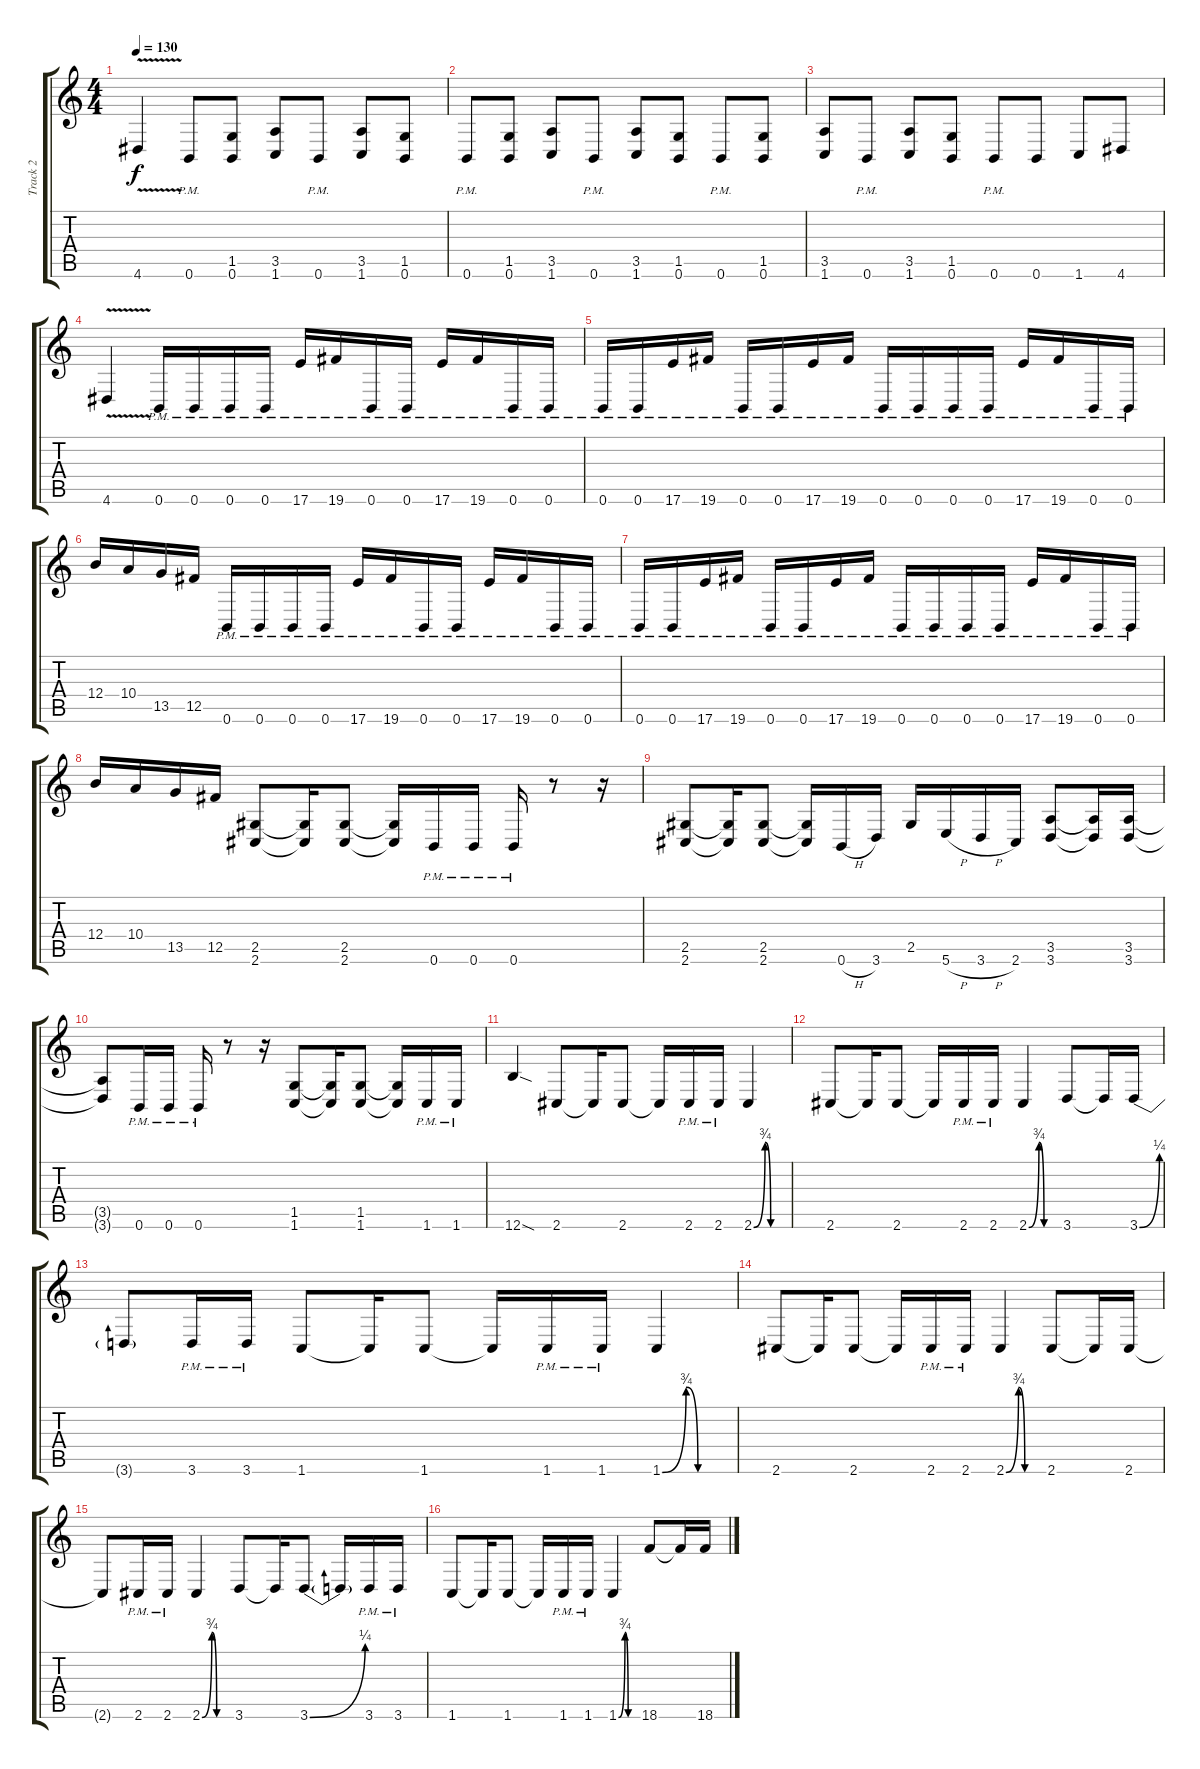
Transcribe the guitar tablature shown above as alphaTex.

\track ("Track 2" "Track 2") {instrument overdrivenguitar}
\staff {score tabs}
\tuning (Db4 Ab3 E3 B2 Gb2 B1) {hide}
\ts (4 4)
\tempo 130
\clef g2
\ks c
4.6{v}.4{dy f} 0.6{pm}.8 (1.5 0.6).8 (3.5 1.6).8 0.6{pm}.8 (3.5 1.6).8 (1.5 0.6).8 |
0.6{pm}.8 (1.5 0.6).8 (3.5 1.6).8 0.6{pm}.8 (3.5 1.6).8 (1.5 0.6).8 0.6{pm}.8 (1.5 0.6).8 |
(3.5 1.6).8 0.6{pm}.8 (3.5 1.6).8 (1.5 0.6).8 0.6{pm}.8 0.6.8 1.6.8 4.6.8 |
4.6{v}.4 0.6{pm}.16 0.6{pm}.16 0.6{pm}.16 0.6{pm}.16 17.6{pm}.16 19.6{pm}.16 0.6{pm}.16 0.6{pm}.16 17.6{pm}.16 19.6{pm}.16 0.6{pm}.16 0.6{pm}.16 |
0.6{pm}.16 0.6{pm}.16 17.6{pm}.16 19.6{pm}.16 0.6{pm}.16 0.6{pm}.16 17.6{pm}.16 19.6{pm}.16 0.6{pm}.16 0.6{pm}.16 0.6{pm}.16 0.6{pm}.16 17.6{pm}.16 19.6{pm}.16 0.6{pm}.16 0.6{pm}.16 |
12.4.16 10.4.16 13.5.16 12.5.16 0.6{pm}.16 0.6{pm}.16 0.6{pm}.16 0.6{pm}.16 17.6{pm}.16 19.6{pm}.16 0.6{pm}.16 0.6{pm}.16 17.6{pm}.16 19.6{pm}.16 0.6{pm}.16 0.6{pm}.16 |
0.6{pm}.16 0.6{pm}.16 17.6{pm}.16 19.6{pm}.16 0.6{pm}.16 0.6{pm}.16 17.6{pm}.16 19.6{pm}.16 0.6{pm}.16 0.6{pm}.16 0.6{pm}.16 0.6{pm}.16 17.6{pm}.16 19.6{pm}.16 0.6{pm}.16 0.6{pm}.16 |
12.4.16 10.4.16 13.5.16 12.5.16 (2.5 2.6).8 (2.5{t} 2.6{t}).16 (2.5 2.6).8 (2.5{t} 2.6{t}).16 0.6{pm}.16 0.6{pm}.16 0.6{pm}.16 r.8 r.16 |
(2.5 2.6).8 (2.5{t} 2.6{t}).16 (2.5 2.6).8 (2.5{t} 2.6{t}).16 0.6{h}.16 3.6.16 2.5.16 5.6{h}.16 3.6{h}.16 2.6.16 (3.5 3.6).8 (3.5{t} 3.6{t}).16 (3.5 3.6).16 |
(3.5{t} 3.6{t}).8 0.6{pm}.16 0.6{pm}.16 0.6{pm}.16 r.8 r.16 (1.5 1.6).8 (1.5{t} 1.6{t}).16 (1.5 1.6).8 (1.5{t} 1.6{t}).16 1.6{pm}.16 1.6{pm}.16 |
12.6{sod}.4 2.6.8 2.6{t}.16 2.6.8 2.6{t}.16 2.6{pm}.16 2.6{pm}.16 2.6{be (custom 0 0 20 3 30 0 60 0)}.4 |
2.6.8 2.6{t}.16 2.6.8 2.6{t}.16 2.6{pm}.16 2.6{pm}.16 2.6{be (custom 0 0 20 3 30 0 60 0)}.4 3.6.8 3.6{t}.16 3.6{be (bend 0 0 60 1)}.16 |
3.6{t}.8 3.6{pm}.16 3.6{pm}.16 1.6.8 1.6{t}.16 1.6.8 1.6{t}.16 1.6{pm}.16 1.6{pm}.16 1.6{be (custom 0 0 20 3 30 0 60 0)}.4 |
2.6.8 2.6{t}.16 2.6.8 2.6{t}.16 2.6{pm}.16 2.6{pm}.16 2.6{be (custom 0 0 20 3 30 0 60 0)}.4 2.6.8 2.6{t}.16 2.6.16 |
2.6{t}.8 2.6{pm}.16 2.6{pm}.16 2.6{be (custom 0 0 20 3 30 0 60 0)}.4 3.6.8 3.6{t}.16 3.6{be (bend 0 0 60 1)}.8 3.6{t}.16 3.6{pm}.16 3.6{pm}.16 |
1.6.8 1.6{t}.16 1.6.8 1.6{t}.16 1.6{pm}.16 1.6{pm}.16 1.6{be (custom 0 0 20 3 30 0 60 0)}.4 18.6.8 18.6{t}.16 18.6.16
